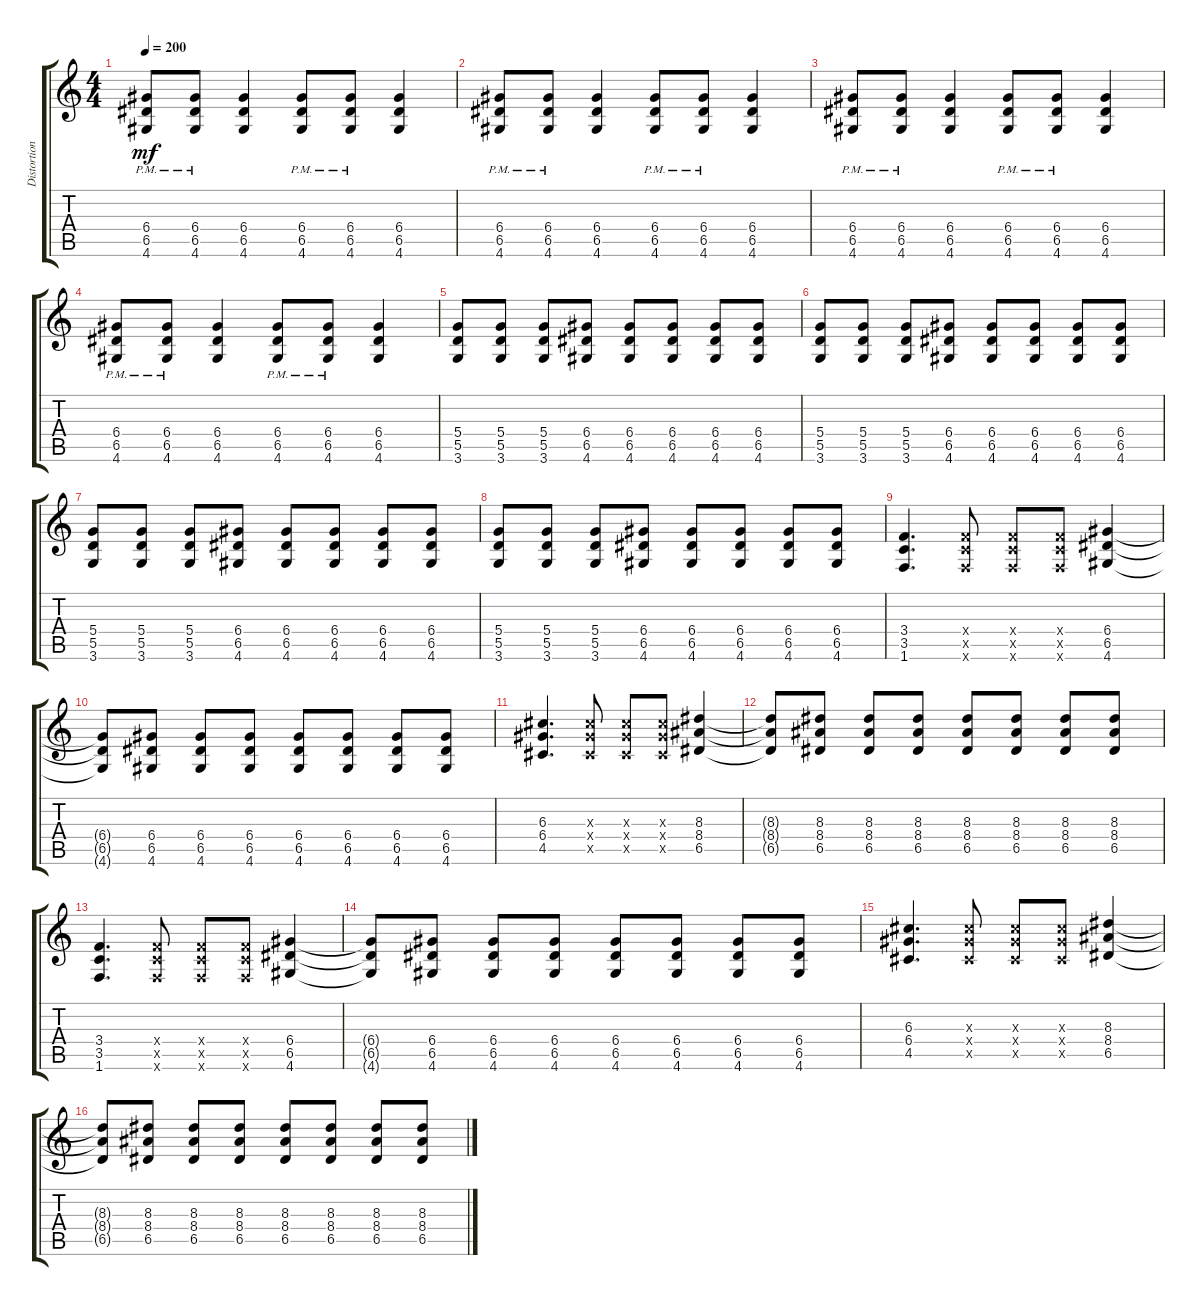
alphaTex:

\track ("Distortion Guitar" "Distortion") {instrument distortionguitar}
\staff {score tabs}
\tuning (E4 B3 G3 D3 A2 E2) {hide}
\ts (4 4)
\tempo 200
\clef g2
\ks c
(6.4{pm} 6.5{pm} 4.6{pm}).8{dy mf} (6.4{pm} 6.5{pm} 4.6{pm}).8 (6.4 6.5 4.6).4 (6.4{pm} 6.5{pm} 4.6{pm}).8 (6.4{pm} 6.5{pm} 4.6{pm}).8 (6.4 6.5 4.6).4 |
(6.4{pm} 6.5{pm} 4.6{pm}).8 (6.4{pm} 6.5{pm} 4.6{pm}).8 (6.4 6.5 4.6).4 (6.4{pm} 6.5{pm} 4.6{pm}).8 (6.4{pm} 6.5{pm} 4.6{pm}).8 (6.4 6.5 4.6).4 |
(6.4{pm} 6.5{pm} 4.6{pm}).8 (6.4{pm} 6.5{pm} 4.6{pm}).8 (6.4 6.5 4.6).4 (6.4{pm} 6.5{pm} 4.6{pm}).8 (6.4{pm} 6.5{pm} 4.6{pm}).8 (6.4 6.5 4.6).4 |
(6.4{pm} 6.5{pm} 4.6{pm}).8 (6.4{pm} 6.5{pm} 4.6{pm}).8 (6.4 6.5 4.6).4 (6.4{pm} 6.5{pm} 4.6{pm}).8 (6.4{pm} 6.5{pm} 4.6{pm}).8 (6.4 6.5 4.6).4 |
(5.4 5.5 3.6).8 (5.4 5.5 3.6).8 (5.4 5.5 3.6).8 (6.4 6.5 4.6).8 (6.4 6.5 4.6).8 (6.4 6.5 4.6).8 (6.4 6.5 4.6).8 (6.4 6.5 4.6).8 |
(5.4 5.5 3.6).8 (5.4 5.5 3.6).8 (5.4 5.5 3.6).8 (6.4 6.5 4.6).8 (6.4 6.5 4.6).8 (6.4 6.5 4.6).8 (6.4 6.5 4.6).8 (6.4 6.5 4.6).8 |
(5.4 5.5 3.6).8 (5.4 5.5 3.6).8 (5.4 5.5 3.6).8 (6.4 6.5 4.6).8 (6.4 6.5 4.6).8 (6.4 6.5 4.6).8 (6.4 6.5 4.6).8 (6.4 6.5 4.6).8 |
(5.4 5.5 3.6).8 (5.4 5.5 3.6).8 (5.4 5.5 3.6).8 (6.4 6.5 4.6).8 (6.4 6.5 4.6).8 (6.4 6.5 4.6).8 (6.4 6.5 4.6).8 (6.4 6.5 4.6).8 |
(3.4 3.5 1.6).4{d} (3.4{x} 3.5{x} 1.6{x}).8 (3.4{x} 3.5{x} 1.6{x}).8 (3.4{x} 3.5{x} 1.6{x}).8 (6.4 6.5 4.6).4 |
(6.4{t} 6.5{t} 4.6{t}).8 (6.4 6.5 4.6).8 (6.4 6.5 4.6).8 (6.4 6.5 4.6).8 (6.4 6.5 4.6).8 (6.4 6.5 4.6).8 (6.4 6.5 4.6).8 (6.4 6.5 4.6).8 |
(6.3 6.4 4.5).4{d} (6.3{x} 6.4{x} 4.5{x}).8 (6.3{x} 6.4{x} 4.5{x}).8 (6.3{x} 6.4{x} 4.5{x}).8 (8.3 8.4 6.5).4 |
(8.3{t} 8.4{t} 6.5{t}).8 (8.3 8.4 6.5).8 (8.3 8.4 6.5).8 (8.3 8.4 6.5).8 (8.3 8.4 6.5).8 (8.3 8.4 6.5).8 (8.3 8.4 6.5).8 (8.3 8.4 6.5).8 |
(3.4 3.5 1.6).4{d} (3.4{x} 3.5{x} 1.6{x}).8 (3.4{x} 3.5{x} 1.6{x}).8 (3.4{x} 3.5{x} 1.6{x}).8 (6.4 6.5 4.6).4 |
(6.4{t} 6.5{t} 4.6{t}).8 (6.4 6.5 4.6).8 (6.4 6.5 4.6).8 (6.4 6.5 4.6).8 (6.4 6.5 4.6).8 (6.4 6.5 4.6).8 (6.4 6.5 4.6).8 (6.4 6.5 4.6).8 |
(6.3 6.4 4.5).4{d} (6.3{x} 6.4{x} 4.5{x}).8 (6.3{x} 6.4{x} 4.5{x}).8 (6.3{x} 6.4{x} 4.5{x}).8 (8.3 8.4 6.5).4 |
(8.3{t} 8.4{t} 6.5{t}).8 (8.3 8.4 6.5).8 (8.3 8.4 6.5).8 (8.3 8.4 6.5).8 (8.3 8.4 6.5).8 (8.3 8.4 6.5).8 (8.3 8.4 6.5).8 (8.3 8.4 6.5).8
